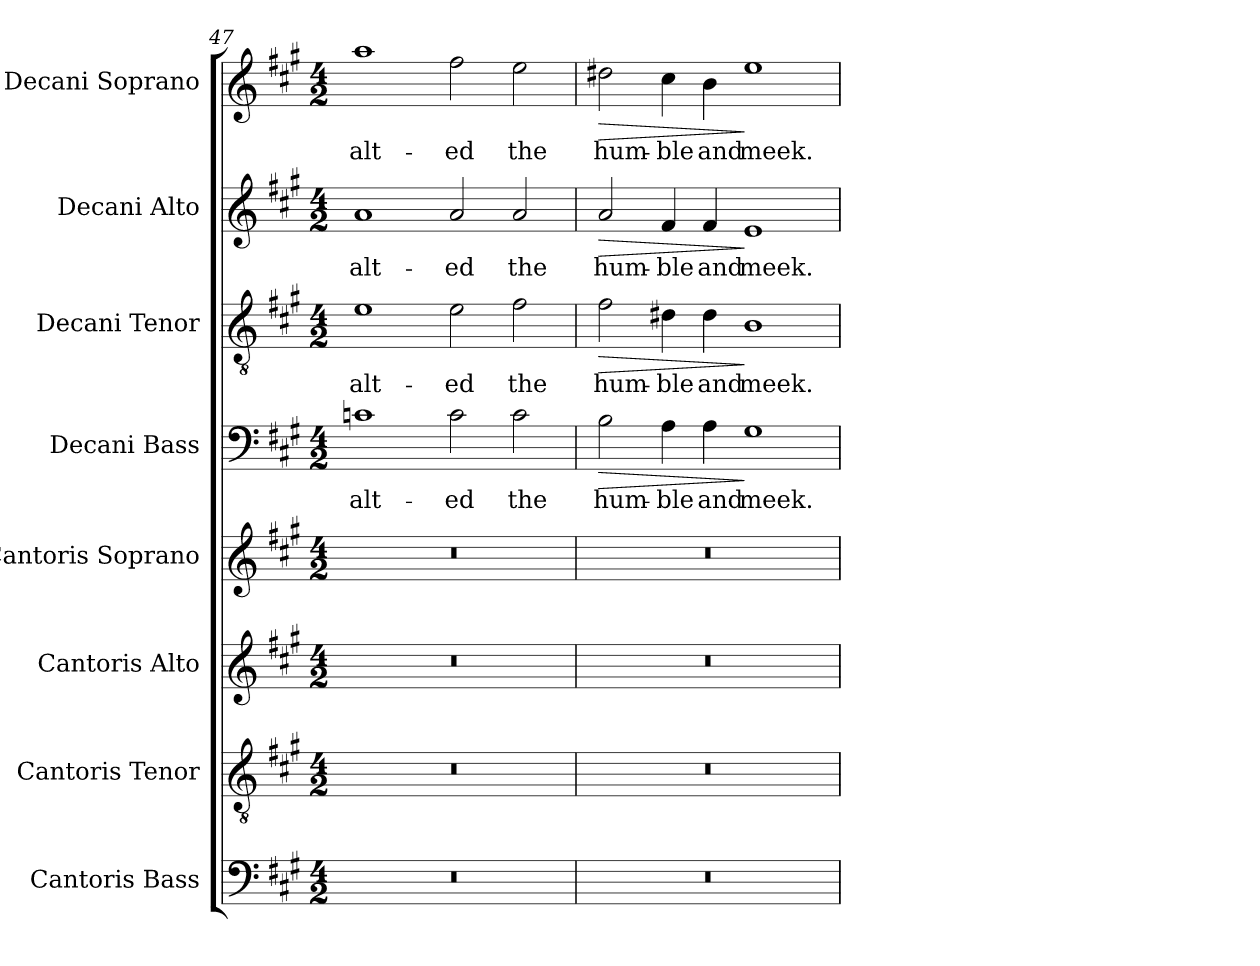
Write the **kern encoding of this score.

**kern	**kern	**kern	**kern	**kern	**text	**dynam	**kern	**text	**dynam	**kern	**text	**dynam	**kern	**text	**dynam
*part8	*part7	*part6	*part5	*part4	*part4	*part4	*part3	*part3	*part3	*part2	*part2	*part2	*part1	*part1	*part1
*staff8	*staff7	*staff6	*staff5	*staff4	*staff4	*staff4	*staff3	*staff3	*staff3	*staff2	*staff2	*staff2	*staff1	*staff1	*staff1
*I"Cantoris Bass	*I"Cantoris Tenor	*I"Cantoris Alto	*I"Cantoris Soprano	*I"Decani Bass	*	*	*I"Decani Tenor	*	*	*I"Decani Alto	*	*	*I"Decani Soprano	*	*
*I'Can B.	*I'Can T.	*I'Can A.	*I'Can S.	*I'Dec B.	*	*	*I'Dec T.	*	*	*I'Dec A.	*	*	*I'Dec S.	*	*
*clefF4	*clefGv2	*clefG2	*clefG2	*clefF4	*	*	*clefGv2	*	*	*clefG2	*	*	*clefG2	*	*
*	*ITrd7c12	*	*	*	*	*	*ITrd7c12	*	*	*	*	*	*	*	*
*k[f#c#g#]	*k[f#c#g#]	*k[f#c#g#]	*k[f#c#g#]	*k[f#c#g#]	*	*	*k[f#c#g#]	*	*	*k[f#c#g#]	*	*	*k[f#c#g#]	*	*
*A:	*A:	*A:	*A:	*A:	*	*	*A:	*	*	*A:	*	*	*A:	*	*
*M4/2	*M4/2	*M4/2	*M4/2	*M4/2	*	*	*M4/2	*	*	*M4/2	*	*	*M4/2	*	*
=47	=47	=47	=47	=47	=47	=47	=47	=47	=47	=47	=47	=47	=47	=47	=47
!LO:N:vis=1	!LO:N:vis=1	!LO:N:vis=1	!LO:N:vis=1	!	!	!	!	!	!	!	!	!	!	!	!
!	!	!	!	!	!LO:LY:b:color=#000000	!	!	!	!	!	!	!	!	!	!
!	!	!	!	!	!	!	!	!LO:LY:b:color=#000000	!	!	!	!	!	!	!
!	!	!	!	!	!	!	!	!	!	!	!LO:LY:b:color=#000000	!	!	!	!
!	!	!	!	!	!	!	!	!	!	!	!	!	!	!LO:LY:b:color=#000000	!
0r	0r	0r	0r	1cni	-alt-	.	1Ei	-alt-	.	1ai	-alt-	.	1aai	-alt-	.
!	!	!	!	!	!LO:LY:b:color=#000000	!	!	!	!	!	!	!	!	!	!
!	!	!	!	!	!	!	!	!LO:LY:b:color=#000000	!	!	!	!	!	!	!
!	!	!	!	!	!	!	!	!	!	!	!LO:LY:b:color=#000000	!	!	!	!
!	!	!	!	!	!	!	!	!	!	!	!	!	!	!LO:LY:b:color=#000000	!
.	.	.	.	2ci\	-ed	.	2Ei\	-ed	.	2ai/	-ed	.	2ff#i\	-ed	.
!	!	!	!	!	!LO:LY:b:color=#000000	!	!	!	!	!	!	!	!	!	!
!	!	!	!	!	!	!	!	!LO:LY:b:color=#000000	!	!	!	!	!	!	!
!	!	!	!	!	!	!	!	!	!	!	!LO:LY:b:color=#000000	!	!	!	!
!	!	!	!	!	!	!	!	!	!	!	!	!	!	!LO:LY:b:color=#000000	!
.	.	.	.	2ci\	the	.	2F#i\	the	.	2ai/	the	.	2eei\	the	.
=48	=48	=48	=48	=48	=48	=48	=48	=48	=48	=48	=48	=48	=48	=48	=48
!LO:N:vis=1	!LO:N:vis=1	!LO:N:vis=1	!LO:N:vis=1	!	!	!	!	!	!	!	!	!	!	!	!
!	!	!	!	!	!LO:LY:b:color=#000000	!LO:HP:b	!	!	!	!	!	!	!	!	!
!	!	!	!	!	!	!	!	!LO:LY:b:color=#000000	!LO:HP:b	!	!	!	!	!	!
!	!	!	!	!	!	!	!	!	!	!	!LO:LY:b:color=#000000	!LO:HP:b	!	!	!
!	!	!	!	!	!	!	!	!	!	!	!	!	!	!LO:LY:b:color=#000000	!LO:HP:b
0r	0r	0r	0r	2Bi\	hum-	>	2F#i\	hum-	>	2ai/	hum-	>	2dd#Xi\	hum-	>
!	!	!	!	!	!LO:LY:b:color=#000000	!	!	!	!	!	!	!	!	!	!
!	!	!	!	!	!	!	!	!LO:LY:b:color=#000000	!	!	!	!	!	!	!
!	!	!	!	!	!	!	!	!	!	!	!LO:LY:b:color=#000000	!	!	!	!
!	!	!	!	!	!	!	!	!	!	!	!	!	!	!LO:LY:b:color=#000000	!
.	.	.	.	4Ai\	-ble	.	4D#Xi\	-ble	.	4f#i/	-ble	.	4cc#i\	-ble	.
!	!	!	!	!	!LO:LY:b:color=#000000	!	!	!	!	!	!	!	!	!	!
!	!	!	!	!	!	!	!	!LO:LY:b:color=#000000	!	!	!	!	!	!	!
!	!	!	!	!	!	!	!	!	!	!	!LO:LY:b:color=#000000	!	!	!	!
!	!	!	!	!	!	!	!	!	!	!	!	!	!	!LO:LY:b:color=#000000	!
.	.	.	.	4Ai\	and	.	4D#i\	and	.	4f#i/	and	.	4bi\	and	.
!	!	!	!	!	!LO:LY:b:color=#000000	!	!	!	!	!	!	!	!	!	!
!	!	!	!	!	!	!	!	!LO:LY:b:color=#000000	!	!	!	!	!	!	!
!	!	!	!	!	!	!	!	!	!	!	!LO:LY:b:color=#000000	!	!	!	!
!	!	!	!	!	!	!	!	!	!	!	!	!	!	!LO:LY:b:color=#000000	!
.	.	.	.	1G#i	meek.	]	1BBi	meek.	]	1ei	meek.	]	1eei	meek.	]
=	=	=	=	=	=	=	=	=	=	=	=	=	=	=	=
*-	*-	*-	*-	*-	*-	*-	*-	*-	*-	*-	*-	*-	*-	*-	*-
